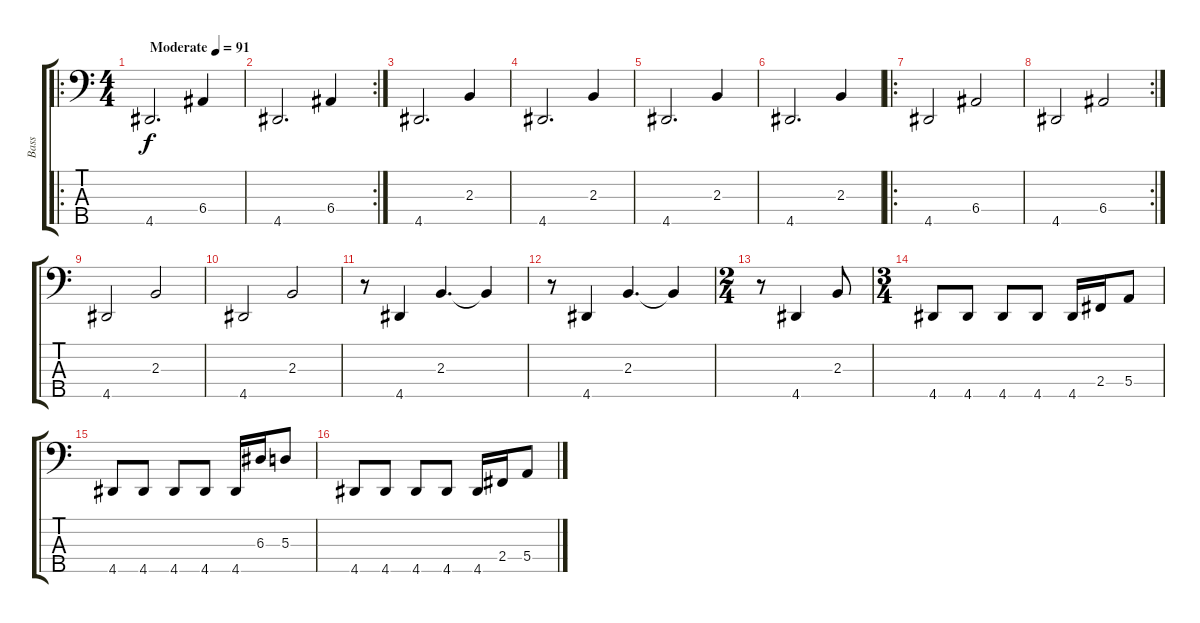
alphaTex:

\track ("Bass" "Bass") {instrument electricbassfinger}
\staff {score tabs}
\tuning (G2 D2 A1 E1 B0) {hide}
\ro
\ts (4 4)
\tempo (91 "Moderate")
\clef f4
\ks c
4.5.2{d dy f instrument electricbassfinger} 6.4.4 |
\rc 2
4.5.2{d} 6.4.4 |
4.5.2{d} 2.3.4 |
4.5.2{d} 2.3.4 |
4.5.2{d} 2.3.4 |
4.5.2{d} 2.3.4 |
\ro
4.5.2 6.4.2 |
\rc 2
4.5.2 6.4.2 |
4.5.2 2.3.2 |
4.5.2 2.3.2 |
r.8 4.5.4 2.3.4{d} 2.3{t}.4 |
r.8 4.5.4 2.3.4{d} 2.3{t}.4 |
\ts (2 4)
r.8 4.5.4 2.3.8 |
\ts (3 4)
4.5.8 4.5.8 4.5.8 4.5.8 4.5.16 2.4.16 5.4.8 |
4.5.8 4.5.8 4.5.8 4.5.8 4.5.16 6.3.16 5.3.8 |
4.5.8 4.5.8 4.5.8 4.5.8 4.5.16 2.4.16 5.4.8
